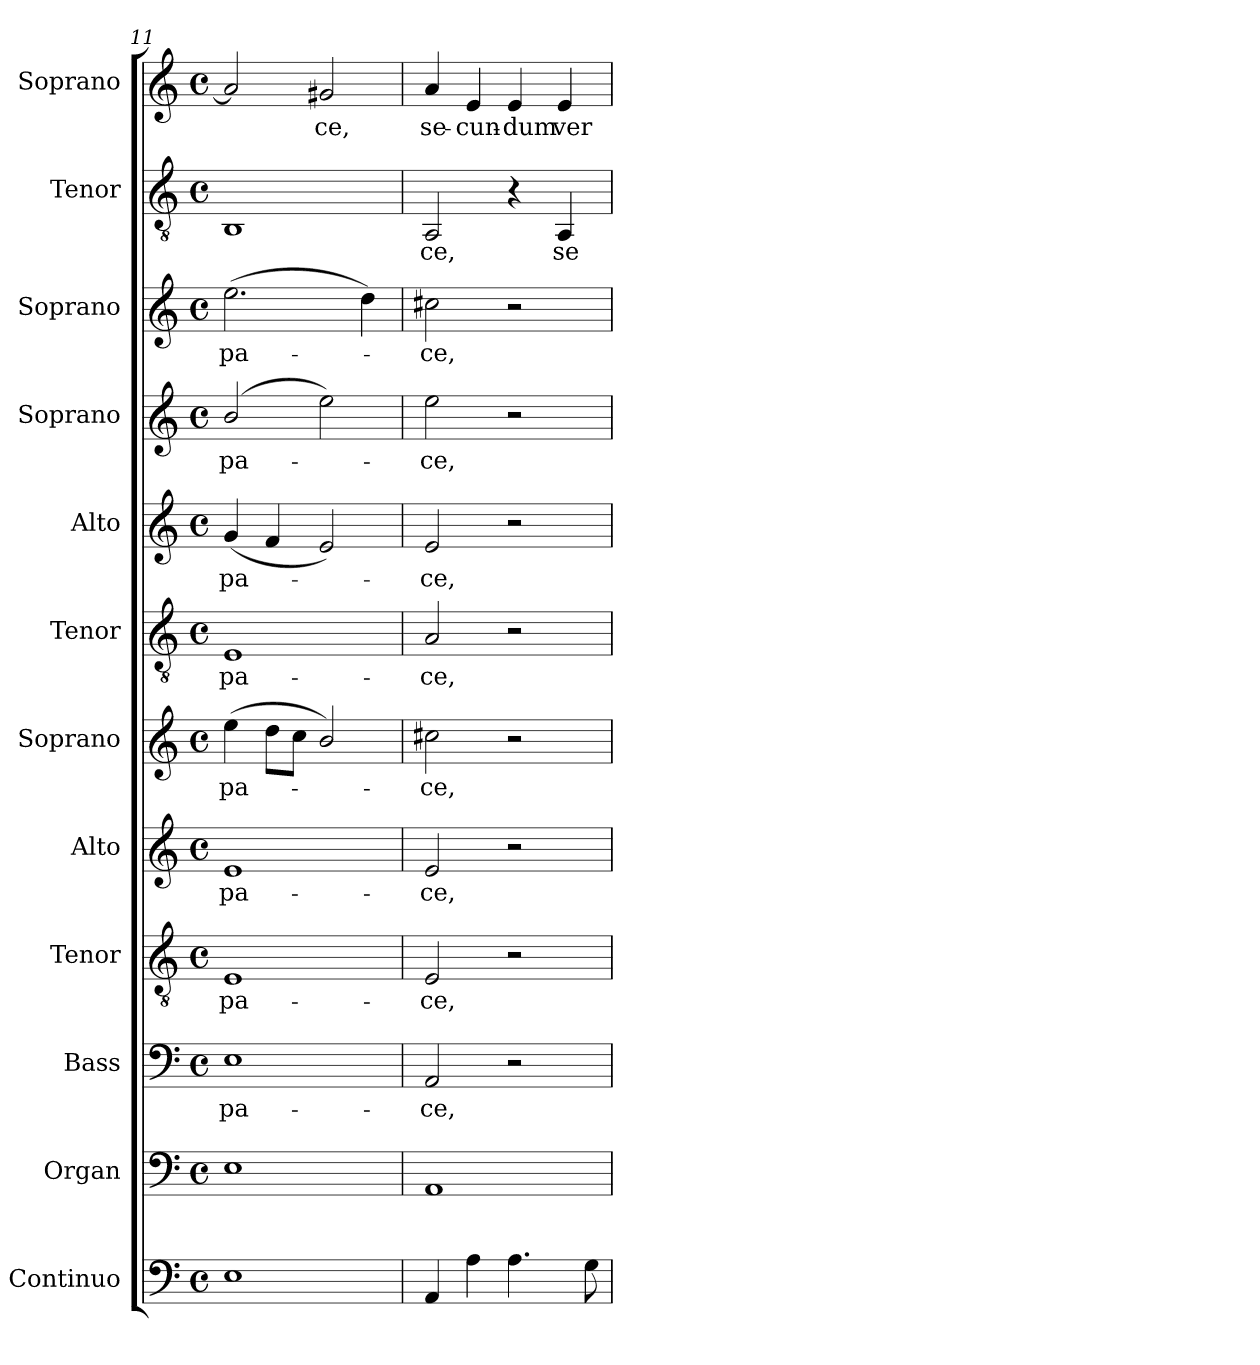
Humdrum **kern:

**kern	**kern	**kern	**text	**kern	**text	**kern	**text	**kern	**text	**kern	**text	**kern	**text	**kern	**text	**kern	**text	**kern	**text	**kern	**text
*part12	*part11	*part10	*part10	*part9	*part9	*part8	*part8	*part7	*part7	*part6	*part6	*part5	*part5	*part4	*part4	*part3	*part3	*part2	*part2	*part1	*part1
*staff12	*staff11	*staff10	*staff10	*staff9	*staff9	*staff8	*staff8	*staff7	*staff7	*staff6	*staff6	*staff5	*staff5	*staff4	*staff4	*staff3	*staff3	*staff2	*staff2	*staff1	*staff1
*I"Continuo	*I"Organ	*I"Bass	*	*I"Tenor	*	*I"Alto	*	*I"Soprano	*	*I"Tenor	*	*I"Alto	*	*I"Soprano	*	*I"Soprano	*	*I"Tenor	*	*I"Soprano	*
*I'Cont.	*I'Org.	*I'B.	*	*I'T.	*	*I'A.	*	*I'S.	*	*I'T.	*	*I'A.	*	*I'S.	*	*I'S.	*	*I'T.	*	*I'S.	*
*clefF4	*clefF4	*clefF4	*	*clefGv2	*	*clefG2	*	*clefG2	*	*clefGv2	*	*clefG2	*	*clefG2	*	*clefG2	*	*clefGv2	*	*clefG2	*
*	*	*	*	*ITrd7c12	*	*	*	*	*	*ITrd7c12	*	*	*	*	*	*	*	*	*	*	*
*k[]	*k[]	*k[]	*	*k[]	*	*k[]	*	*k[]	*	*k[]	*	*k[]	*	*k[]	*	*k[]	*	*k[]	*	*k[]	*
*C:	*C:	*C:	*	*C:	*	*C:	*	*C:	*	*C:	*	*C:	*	*C:	*	*C:	*	*C:	*	*C:	*
*M4/4	*M4/4	*M4/4	*	*M4/4	*	*M4/4	*	*M4/4	*	*M4/4	*	*M4/4	*	*M4/4	*	*M4/4	*	*M4/4	*	*M4/4	*
*met(c)	*met(c)	*met(c)	*	*met(c)	*	*met(c)	*	*met(c)	*	*met(c)	*	*met(c)	*	*met(c)	*	*met(c)	*	*met(c)	*	*met(c)	*
=11	=11	=11	=11	=11	=11	=11	=11	=11	=11	=11	=11	=11	=11	=11	=11	=11	=11	=11	=11	=11	=11
!	!	!	!LO:LY:b:color=#000000	!	!	!	!	!	!	!	!	!	!	!	!	!	!	!	!	!	!
!	!	!	!	!	!LO:LY:b:color=#000000	!	!	!	!	!	!	!	!	!	!	!	!	!	!	!	!
!	!	!	!	!	!	!	!LO:LY:b:color=#000000	!	!	!	!	!	!	!	!	!	!	!	!	!	!
!	!	!	!	!	!	!	!	!	!LO:LY:b:color=#000000	!	!	!	!	!	!	!	!	!	!	!	!
!	!	!	!	!	!	!	!	!	!	!	!LO:LY:b:color=#000000	!	!	!	!	!	!	!	!	!	!
!	!	!	!	!	!	!	!	!	!	!	!	!	!LO:LY:b:color=#000000	!	!	!	!	!	!	!	!
!	!	!	!	!	!	!	!	!	!	!	!	!	!	!	!LO:LY:b:color=#000000	!	!	!	!	!	!
!	!	!	!	!	!	!	!	!	!	!	!	!	!	!	!	!	!LO:LY:b:color=#000000	!	!	!	!
1Ei	1Ei	1Ei	pa-	1EEi	pa-	1ei	pa-	(4eei\	pa-	1EEi	pa-	(4gi/	pa-	(2bi/	pa-	(2.eei\	pa-	1BBi	.	2ai/]	.
.	.	.	.	.	.	.	.	8ddi\L	.	.	.	4fi/	.	.	.	.	.	.	.	.	.
.	.	.	.	.	.	.	.	8cci\J	.	.	.	.	.	.	.	.	.	.	.	.	.
!	!	!	!	!	!	!	!	!	!	!	!	!	!	!	!	!	!	!	!	!	!LO:LY:b:color=#000000
.	.	.	.	.	.	.	.	2bi/)	.	.	.	2ei/)	.	2eei\)	.	.	.	.	.	2g#Xi/	-ce,
.	.	.	.	.	.	.	.	.	.	.	.	.	.	.	.	4ddi\)	.	.	.	.	.
=12	=12	=12	=12	=12	=12	=12	=12	=12	=12	=12	=12	=12	=12	=12	=12	=12	=12	=12	=12	=12	=12
!	!	!	!LO:LY:b:color=#000000	!	!	!	!	!	!	!	!	!	!	!	!	!	!	!	!	!	!
!	!	!	!	!	!LO:LY:b:color=#000000	!	!	!	!	!	!	!	!	!	!	!	!	!	!	!	!
!	!	!	!	!	!	!	!LO:LY:b:color=#000000	!	!	!	!	!	!	!	!	!	!	!	!	!	!
!	!	!	!	!	!	!	!	!	!LO:LY:b:color=#000000	!	!	!	!	!	!	!	!	!	!	!	!
!	!	!	!	!	!	!	!	!	!	!	!LO:LY:b:color=#000000	!	!	!	!	!	!	!	!	!	!
!	!	!	!	!	!	!	!	!	!	!	!	!	!LO:LY:b:color=#000000	!	!	!	!	!	!	!	!
!	!	!	!	!	!	!	!	!	!	!	!	!	!	!	!LO:LY:b:color=#000000	!	!	!	!	!	!
!	!	!	!	!	!	!	!	!	!	!	!	!	!	!	!	!	!LO:LY:b:color=#000000	!	!	!	!
!	!	!	!	!	!	!	!	!	!	!	!	!	!	!	!	!	!	!	!LO:LY:b:color=#000000	!	!
!	!	!	!	!	!	!	!	!	!	!	!	!	!	!	!	!	!	!	!	!	!LO:LY:b:color=#000000
4AAi/	1AAi	2AAi/	-ce,	2EEi/	-ce,	2ei/	-ce,	2cc#Xi\	-ce,	2AAi/	-ce,	2ei/	-ce,	2eei\	-ce,	2cc#Xi\	-ce,	2AAi/	-ce,	4ai/	se-
!	!	!	!	!	!	!	!	!	!	!	!	!	!	!	!	!	!	!	!	!	!LO:LY:b:color=#000000
4Ai\	.	.	.	.	.	.	.	.	.	.	.	.	.	.	.	.	.	.	.	4ei/	-cun-
!	!	!	!	!	!	!	!	!	!	!	!	!	!	!	!	!	!	!	!	!	!LO:LY:b:color=#000000
4.Ai\	.	2r	.	2r	.	2r	.	2r	.	2r	.	2r	.	2r	.	2r	.	4r	.	4ei/	-dum
!	!	!	!	!	!	!	!	!	!	!	!	!	!	!	!	!	!	!	!LO:LY:b:color=#000000	!	!
!	!	!	!	!	!	!	!	!	!	!	!	!	!	!	!	!	!	!	!	!	!LO:LY:b:color=#000000
.	.	.	.	.	.	.	.	.	.	.	.	.	.	.	.	.	.	4AAi/	se-	4ei/	ver-
8Gi\	.	.	.	.	.	.	.	.	.	.	.	.	.	.	.	.	.	.	.	.	.
=	=	=	=	=	=	=	=	=	=	=	=	=	=	=	=	=	=	=	=	=	=
*-	*-	*-	*-	*-	*-	*-	*-	*-	*-	*-	*-	*-	*-	*-	*-	*-	*-	*-	*-	*-	*-
